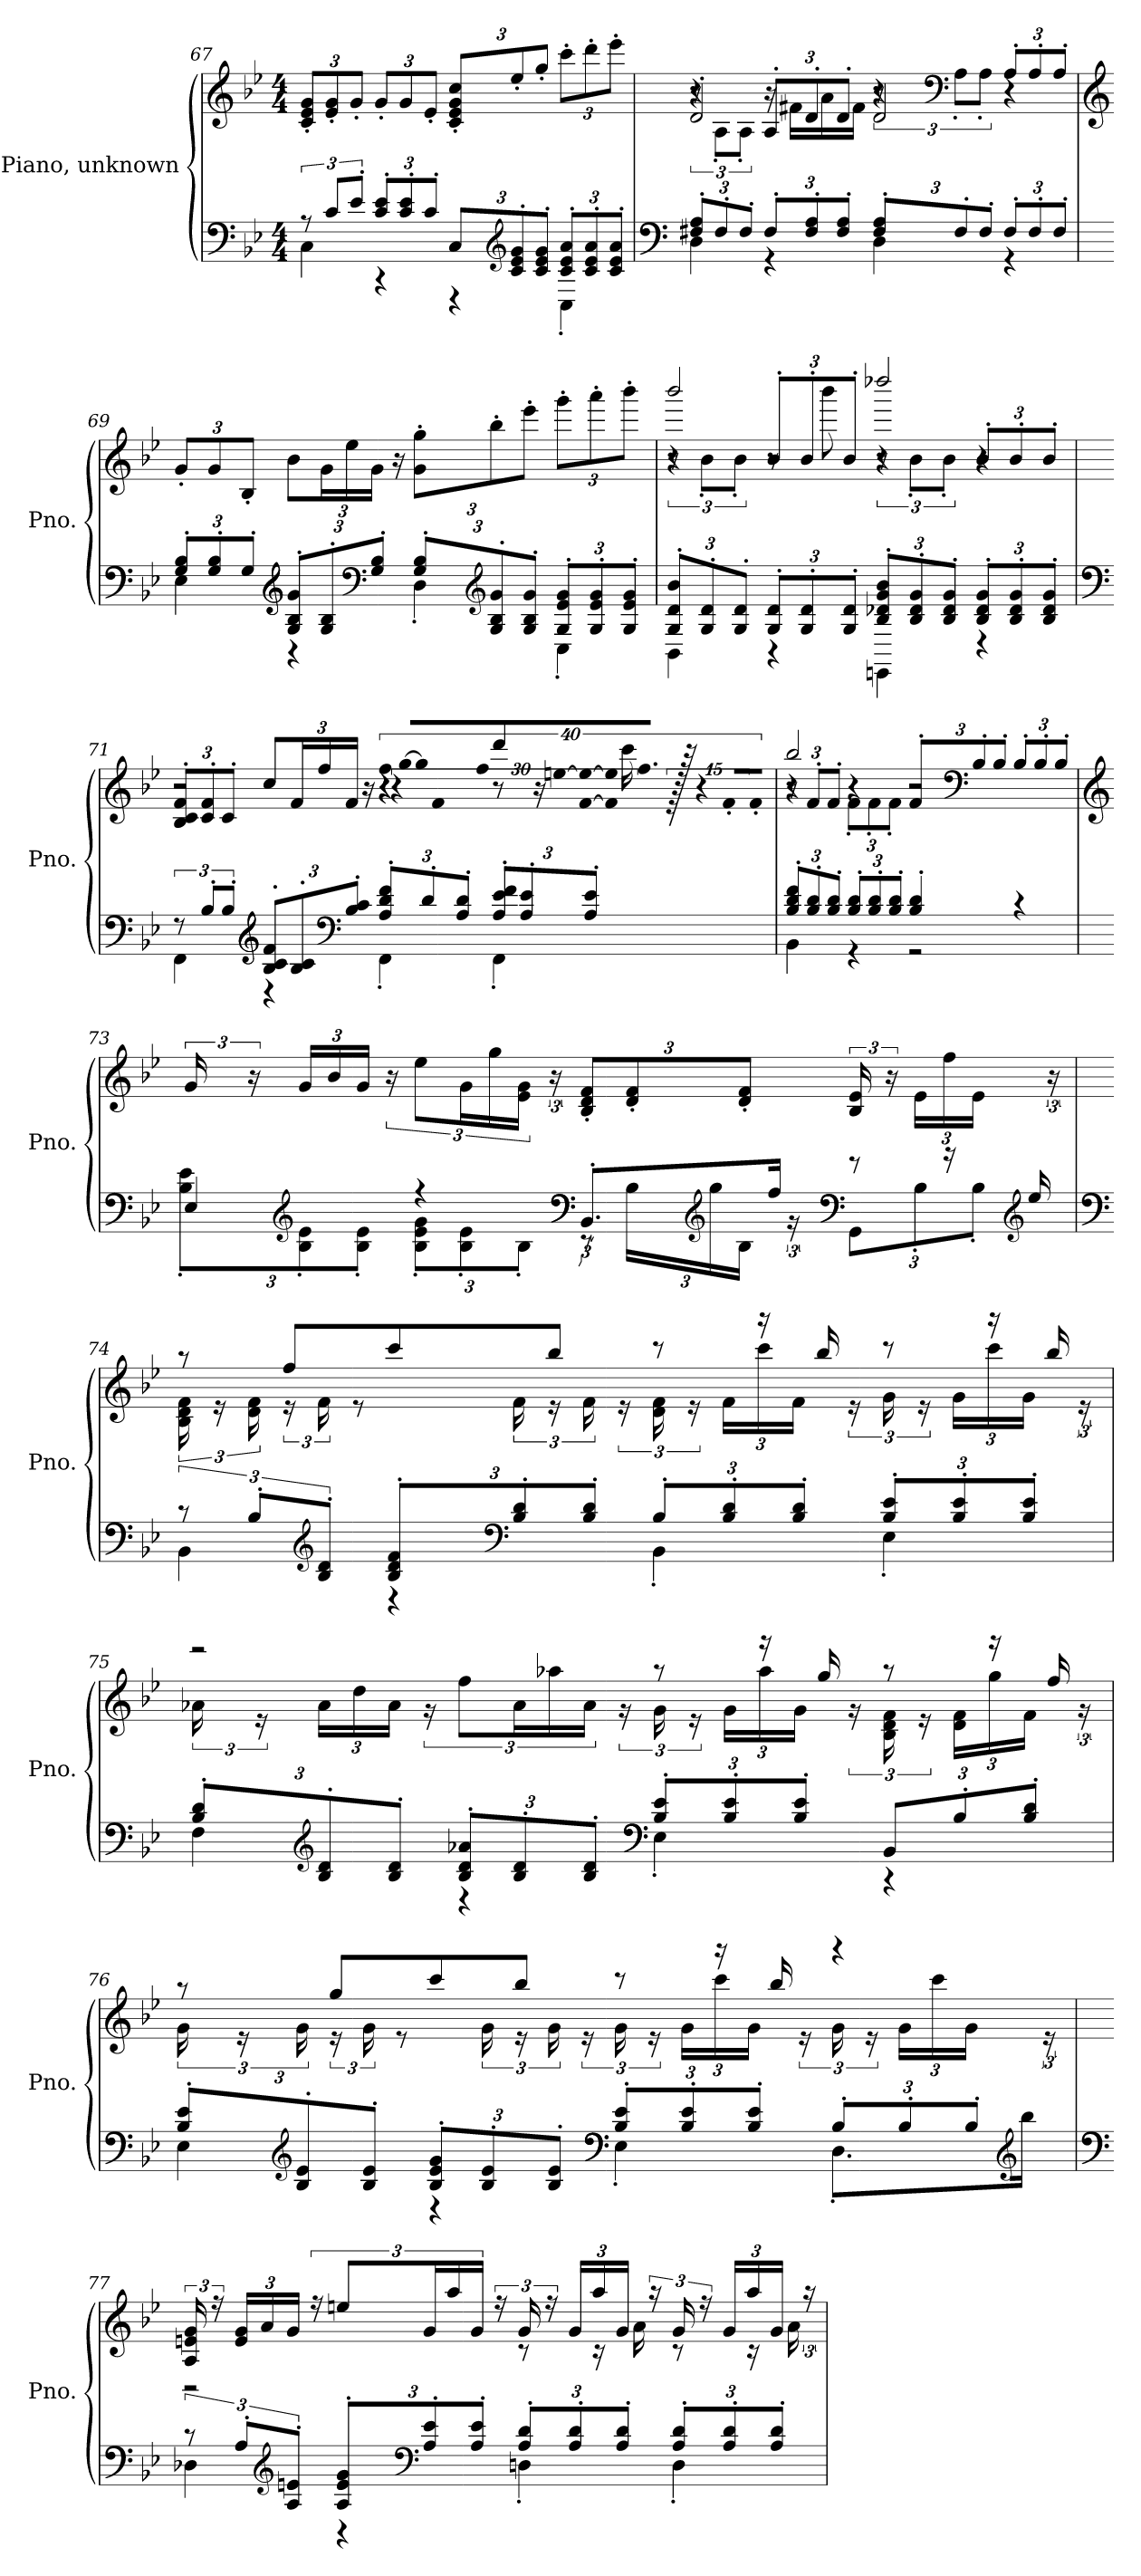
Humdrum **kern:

**kern	**kern
*part1	*part1
*staff2	*staff1
*I"Piano, unknown	*
*I'Pno.	*
*clefF4	*clefG2
*k[b-e-]	*k[b-e-]
*M4/4	*M4/4
=67	=67
*^	*
*	*	*Xbrackettup
12r	4C\	12c/' 12e-/' 12g/'L
12c/L	.	12e-/' 12g/'
12e-'/J	.	12g'/J
*Xbrackettup	*	*
12c/' 12e-/'L	4r	12g'/L
12c/' 12e-/'	.	12g/
12c'/J	.	12e-'/J
12C/L	4r	12c/' 12e-/' 12g/' 12cc/'L
*clefG2	*	*
12c/' 12e-/' 12g/'	.	12ee-'/
12c/' 12e-/' 12g/'J	.	12gg'/J
12c/' 12e-/' 12a/'L	4C'\	12ccc'\L
12c/' 12e-/' 12a/'	.	12ddd'\
12c/' 12e-/' 12a/'J	.	12eee-'\J
!!LO:LB:g=z
=68	=68	=68
*clefF4	*	*
*	*	*^
*	*	*	*brackettup
*	*	*	*^
12F#X/' 12A/'L	4D\	2d'/	12r	4r
12F#'/	.	.	12A'\L	.
12F#'/J	.	.	12A'\J	.
*	*	*	*	*Xbrackettup
12F#'/L	4r	.	16r	12A'/L
.	.	.	16f#X\LL	.
12F#/' 12A/'	.	.	.	12d'/
.	.	.	16a\	.
12F#/' 12A/'J	.	.	.	12d'/J
.	.	.	16f#\JJ	.
*	*	*	*brackettup	*
12F#/' 12A/'L	4D\	2d/	12r	4r
*	*	*clefF4	*	*
12F#'/	.	.	12A'\L	.
12F#'/J	.	.	12A'\J	.
*	*	*	*	*Xbrackettup
12F#'/L	4r	.	4r	12A'/L
12F#'/	.	.	.	12A'/
12F#'/J	.	.	.	12A'/J
*	*	*v	*v	*v
=69	=69	=69
*	*	*clefG2
12G/' 12B-/'L	4E-\	12g'/L
12G/' 12B-/'	.	12g/
12G'/J	.	12B-'/J
*clefG2	*	*
12G/' 12B-/' 12g/'L	4r	12b-\L
12G/' 12B-/'	.	24g\L
*	*	*brackettup
.	.	24ee-\
*clefF4	*	*
12G/' 12B-/'J	.	24g\JJ
.	.	24r
*	*	*Xbrackettup
12G/' 12B-/'L	4D'\	12g\' 12gg\'L
*clefG2	*	*
12G/' 12B-/' 12g/'	.	12bb-'\
12G/' 12B-/' 12g/'J	.	12eee-'\J
12G/' 12e-/' 12g/'L	4C'\	12ggg'\L
12G/' 12e-/' 12g/'	.	12aaa'\
12G/' 12e-/' 12g/'J	.	12bbb-'\J
!!LO:LB:g=z
=70	=70	=70
*	*	*^
*	*	*	*brackettup
*	*	*	*^
12G/' 12d/' 12b-/'L	4BB-\	2bbb-/	12r	4r
12G/' 12d/'	.	.	12b-'\L	.
12G/' 12d/'J	.	.	12b-'\J	.
*	*	*	*	*Xbrackettup
12G/' 12d/'L	4r	.	8r	12b-'/L
12G/' 12d/'	.	.	.	12b-'/
.	.	.	8bbb-\	.
12G/' 12d/'J	.	.	.	12b-'/J
*	*	*	*brackettup	*
12B-/' 12d-X/' 12g/' 12b-/'L	4EEn\	2dddd-X/	12r	4r
12B-/' 12d-/' 12g/'	.	.	12b-'\L	.
12B-/' 12d-/' 12g/'J	.	.	12b-'\J	.
*	*	*	*	*Xbrackettup
12B-/' 12d-/' 12g/'L	4r	.	4r	12b-'/L
12B-/' 12d-/' 12g/'	.	.	.	12b-'/
12B-/' 12d-/' 12g/'J	.	.	.	12b-'/J
!!LO:LB:g=z	!!	!!
=71	=71	=71	=71	=71
*clefF4	*	*	*	*
*brackettup	*	*	*	*
12r	4FF\	2r	2r	12B-/' 12c/' 12f/'L
12B-'/L	.	.	.	12c/' 12f/'
12B-'/J	.	.	.	12c'/J
*clefG2	*	*	*	*
*Xbrackettup	*	*	*	*
12B-/' 12c/' 12f/'L	4r	.	.	12cc/L
12B-/' 12c/'	.	.	.	24f/L
*	*	*	*	*brackettup
.	.	.	.	24ff/
*clefF4	*	*	*	*
12B-/' 12c/'J	.	.	.	24f/JJ
.	.	.	.	24r
!	!	!	!	!LO:N:vis=32
12A/' 12d/' 12f/'L	4FF'\	4r	4r	640%23ff/
!	!	!	!	!LO:N:vis=64
.	.	.	.	960%17r
!	!	!	!	!LO:N:vis=64
.	.	.	.	[960%17gg/LLLL
!	!	!	!	!LO:N:vis=64
.	.	.	.	960%17gg/]
12d'/	.	.	.	.
!	!	!	!	!LO:N:vis=64
.	.	.	.	960%17f/J
.	.	.	.	1920ryy
!	!	!	!	!LO:N:vis=32
.	.	.	.	640%23ff/
!	!	!	!	!LO:N:vis=64
.	.	.	.	[960%17een/L
!	!	!	!	!LO:N:vis=64
.	.	.	.	[960%17f/ 960%17ee/_
12A/' 12d/'J	.	.	.	.
!	!	!	!	!LO:N:vis=64
.	.	.	.	960%17f/] 960%17ee/]J
!	!	!	!	!LO:N:vis=32.
.	.	.	.	1920%103ff/JJJ
12A/' 12e-/' 12f/'L	4FF'\	4ddd/	8r	1920r
.	.	.	.	640%53r
12A/' 12e-/'	.	.	.	12f'/L
.	.	.	16r	.
12A/' 12e-/'J	.	.	.	12f'/J
.	.	.	16ccc\	.
!!LO:LB:g=z	!!	!!
=72	=72	=72	=72	=72
12B-/' 12d/' 12f/'L	4BB-\	2bb-/	4r	12r
12B-/' 12d/'	.	.	.	12f'/L
12B-/' 12d/'J	.	.	.	12f'/J
*	*	*	*Xbrackettup	*
12B-/' 12d/'L	4r	.	12f'\L	4r
12B-/' 12d/'	.	.	12f'\	.
12B-/' 12d/'J	.	.	12f'\J	.
4B-/' 4d/'	2r	2r	2r	12f'/L
*	*	*clefF4	*	*
.	.	.	.	12B-'/
.	.	.	.	12B-'/J
4r	.	.	.	12B-'/L
.	.	.	.	12B-'/
.	.	.	.	12B-'/J
*	*	*v	*v	*v
!!LO:PB:g=z
=73	=73	=73
*	*	*clefG2
*	*	*brackettup
4E-/	12B-\' 12e-\'L	24g/
.	.	24r
*clefG2	*	*
.	12B-\' 12e-\'	24g/LL
.	.	24b-/
.	12B-\' 12e-\'J	24g/JJ
.	.	24r
*	*	*Xbrackettup
4r	12B-\' 12e-\' 12g\'L	12ee-\L
.	12B-\' 12e-\'	24g\L
*	*	*brackettup
.	.	24gg\
.	12B-'\J	24e-\ 24g\JJ
.	.	24r
*clefF4	*	*
*	*brackettup	*Xbrackettup
8.BB-'/L	12r	12B-/' 12d/' 12f/'L
.	24B-\LL	12d/' 12f/'
*clefG2	*	*
.	24gg\	.
.	24B-\JJ	12d/' 12f/'J
16ff/Jk	.	.
.	24r	.
*clefF4	*	*
*	*Xbrackettup	*brackettup
8r	12GG\L	24B-/ 24e-/
.	.	24r
.	12B-'\	24e-\LL
16r	.	24ff\
.	12B-'\J	24e-\JJ
*clefG2	*	*
16ee-/	.	.
.	.	24r
!!LO:LB:g=z
=74	=74	=74
*clefF4	*	*
*brackettup	*	*
*	*	*^
12r	4BB-\	8r	24B-\ 24d\ 24f\
.	.	.	24r
12B-'/L	.	.	24d\ 24f\
.	.	8ff/L	24r
*clefG2	*	*	*
12B-/' 12d/'J	.	.	24f\
.	.	.	8r
*Xbrackettup	*	*	*
12B-/' 12d/' 12f/'L	4r	8ccc/	.
*clefF4	*	*	*
12B-/' 12d/'	.	.	24f\
.	.	8bb-/J	24r
12B-/' 12d/'J	.	.	24f\
.	.	.	24r
12B-'/L	4BB-'\	8r	24d\ 24f\
.	.	.	24r
12B-/' 12d/'	.	.	24f\LL
.	.	16r	24ccc\
12B-/' 12d/'J	.	.	24f\JJ
.	.	16bb-/	.
.	.	.	24r
12B-/' 12e-/'L	4E-'\	8r	24g\
.	.	.	24r
12B-/' 12e-/'	.	.	24g\LL
.	.	16r	24ccc\
12B-/' 12e-/'J	.	.	24g\JJ
.	.	16bb-/	.
.	.	.	24r
!!LO:LB:g=z	!!
=75	=75	=75	=75
12B-/' 12d/'L	4F\	2r	24a-X\
.	.	.	24r
*clefG2	*	*	*
12B-/' 12d/'	.	.	24a-\LL
.	.	.	24dd\
12B-/' 12d/'J	.	.	24a-\JJ
.	.	.	24r
*	*	*	*Xbrackettup
12B-/' 12d/' 12a-X/'L	4r	.	12ff\L
12B-/' 12d/'	.	.	24a-\L
*	*	*	*brackettup
.	.	.	24aa-X\
12B-/' 12d/'J	.	.	24a-\JJ
.	.	.	24r
*clefF4	*	*	*
12B-/' 12e-/'L	4E-'\	8r	24g\
.	.	.	24r
12B-/' 12e-/'	.	.	24g\LL
.	.	16r	24aa-\
12B-/' 12e-/'J	.	.	24g\JJ
.	.	16gg/	.
.	.	.	24r
12BB-/L	4r	8r	24B-\ 24d\ 24f\
.	.	.	24r
12B-'/	.	.	24d\ 24f\LL
.	.	16r	24gg\
12B-/' 12d/'J	.	.	24f\JJ
.	.	16ff/	.
.	.	.	24r
!!LO:LB:g=z	!!
=76	=76	=76	=76
12B-/' 12e-/'L	4E-\	8r	24g\
.	.	.	24r
*clefG2	*	*	*
12B-/' 12e-/'	.	.	24g\
.	.	8gg/L	24r
12B-/' 12e-/'J	.	.	24g\
.	.	.	8r
12B-/' 12e-/' 12g/'L	4r	8ccc/	.
12B-/' 12e-/'	.	.	24g\
.	.	8bb-/J	24r
12B-/' 12e-/'J	.	.	24g\
.	.	.	24r
*clefF4	*	*	*
12B-/' 12e-/'L	4E-'\	8r	24g\
.	.	.	24r
12B-/' 12e-/'	.	.	24g\LL
.	.	16r	24ccc\
12B-/' 12e-/'J	.	.	24g\JJ
.	.	16bb-/	.
.	.	.	24r
12B-'/L	8.D'\L	4r	24g\
.	.	.	24r
12B-'/	.	.	24g\LL
.	.	.	24ccc\
12B-'/J	.	.	24g\JJ
*clefG2	*	*	*
.	16bb-\Jk	.	.
.	.	.	24r
!!LO:LB:g=z	!!
=77	=77	=77	=77
*clefF4	*	*	*
*brackettup	*	*	*
12r	4D-X\	24A/ 24en/ 24g/	2r
.	.	24r	.
12A'/L	.	24e/ 24g/LL	.
.	.	24a/	.
*clefG2	*	*	*
12A/' 12en/'J	.	24g/JJ	.
.	.	24r	.
*Xbrackettup	*	*Xbrackettup	*
12A/' 12e/' 12g/'L	4r	12een/L	.
*clefF4	*	*	*
12A/' 12e/'	.	24g/L	.
*	*	*brackettup	*
.	.	24aa/	.
12A/' 12e/'J	.	24g/JJ	.
.	.	24r	.
12A/' 12d/'L	4Dn'\	24g/	8r
.	.	24r	.
12A/' 12d/'	.	24g/LL	.
.	.	24aa/	16r
12A/' 12d/'J	.	24g/JJ	.
.	.	.	16a\
.	.	24r	.
12A/' 12d/'L	4D'\	24g/	8r
.	.	24r	.
12A/' 12d/'	.	24g/LL	.
.	.	24aa/	16r
12A/' 12d/'J	.	24g/JJ	.
.	.	.	16a\
.	.	24r	.
*v	*v	*	*
*	*v	*v
=	=
*-	*-
